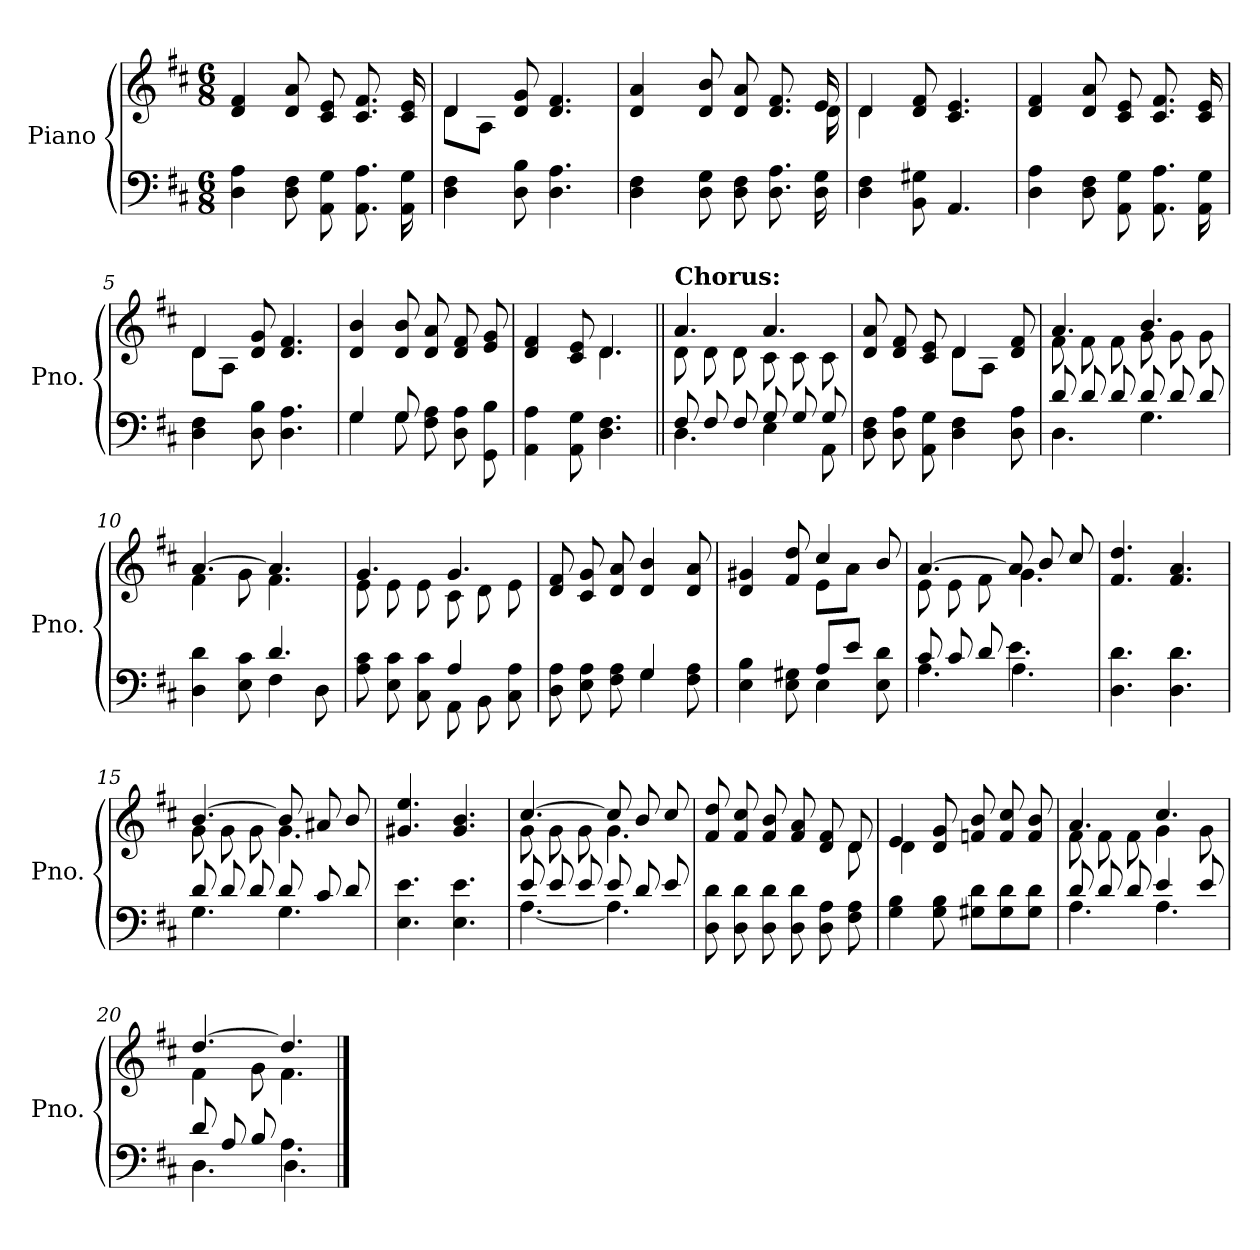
**kern	**kern
*part1	*part1
*staff2	*staff1
*I"Piano	*
*I'Pno.	*
*clefF4	*clefG2
*k[f#c#]	*k[f#c#]
*M6/8	*M6/8
*MM50	*MM50
=1	=1
4D\ 4A\	4d/ 4f#/
8D\ 8F#\	8d/ 8a/
8AA\ 8G\	8c#/ 8e/
8.AA\ 8.A\	8.c#/ 8.f#/
16AA\ 16G\	16c#/ 16e/
=2	=2
*	*^
4D\ 4F#\	4d/	8d\L
.	.	8A\J
8D\ 8B\	8d/ 8g/	2ryy
4.D\ 4.A\	4.d/ 4.f#/	.
=3	=3	=3
4D\ 4F#\	4d/ 4a/	8.ryy
*	*v	*v
8D\ 8G\	8d/ 8b/
8D\ 8F#\	8d/ 8a/
8.D\ 8.A\	8.d/ 8.f#/
*	*^
16D\ 16G\	16e/	16d\
=4	=4	=4
4D\ 4F#\	4d/	4d\
8BB\ 8G#X\	8d/ 8f#/	2ryy
4.AA/	4.c#/ 4.e/	.
*	*v	*v
!!LO:LB:g=z
=4X1	=4X1
4D\ 4A\	4d/ 4f#/
8D\ 8F#\	8d/ 8a/
8AA\ 8G\	8c#/ 8e/
8.AA\ 8.A\	8.c#/ 8.f#/
16AA\ 16G\	16c#/ 16e/
=5	=5
*	*^
4D\ 4F#\	4d/	8d\L
.	.	8A\J
8D\ 8B\	8d/ 8g/	2ryy
4.D\ 4.A\	4.d/ 4.f#/	.
*	*v	*v
=6	=6
*^	*
4G/	4G\	4d/ 4b/
8G/	8G\	8d/ 8b/
8F#\ 8A\	4.ryy	8d/ 8a/
8D\ 8A\	.	8d/ 8f#/
8GG\ 8B\	.	8e/ 8g/
*v	*v	*
=7	=7
*	*^
4AA\ 4A\	4d/ 4f#/	4.ryy
8AA\ 8G\	8c#/ 8e/	.
4.D\ 4.F#\	4.d/	4.d\
!!LO:LB:g=z	!!
=7X2||	=7X2||	=7X2||
*^	*	*
!	!	!LO:TX:a:B:t=Chorus&colon;	!
8F#/	4.D\	4.a/	8d\
8F#/	.	.	8d\
8F#/	.	.	8d\
8G/	4E\	4.a/	8c#\
8G/	.	.	8c#\
8G/	8AA\	.	8c#\
*v	*v	*	*
=8	=8	=8
8D\ 8F#\	8d/ 8a/	4.ryy
8D\ 8A\	8d/ 8f#/	.
8AA\ 8G\	8c#/ 8e/	.
4D\ 4F#\	4d/	8d\L
.	.	8A\J
8D\ 8A\	8d/ 8f#/	8ryy
=9	=9	=9
*^	*	*
8d/	4.D\	4.a/	8f#\
8d/	.	.	8f#\
8d/	.	.	8f#\
8d/	4.G\	4.b/	8g\
8d/	.	.	8g\
8d/	.	.	8g\
=10	=10	=10	=10
4D\ 4d\	4.ryy	[4.a/	4f#\
8E\ 8c#\	.	.	8g\
4.d/	4F#\	4.a/]	4.f#\
.	8D\	.	.
=11	=11	=11	=11
8A\ 8c#\	4.ryy	4.g/	8e\
8E\ 8c#\	.	.	8e\
8C#\ 8c#\	.	.	8e\
4A/	8AA\	4.g/	8c#\
.	8BB\	.	8d\
8C#\ 8A\	8ryy	.	8e\
*	*	*v	*v
!!LO:LB:g=z
=12	=12	=12
8D\ 8A\	4.ryy	8d/ 8f#/
8E\ 8A\	.	8c#/ 8g/
8F#\ 8A\	.	8d/ 8a/
4G/	4G\	4d/ 4b/
8F#\ 8A\	8ryy	8d/ 8a/
=12X3	=12X3	=12X3
*	*	*^
4E\ 4B\	4.ryy	4d/ 4g#X/	4.ryy
8E\ 8G#X\	.	8f#/ 8dd/	.
8A/L	4E\	4cc#/	8e\L
8e/J	.	.	8a\J
8E\ 8d\	8ryy	8b/	8ryy
=13	=13	=13	=13
8c#/	4.A\	[4.a/	8e\
8c#/	.	.	8e\
8d/	.	.	8f#\
4.e\	4.A\	8a/]	4.g\
.	.	8b/	.
.	.	8cc#/	.
*v	*v	*	*
*	*v	*v
=14	=14
4.D\ 4.d\	4.f#/ 4.dd/
4.D\ 4.d\	4.f#/ 4.a/
=15	=15
*^	*^
8d/	4.G\	[4.b/	8g\
8d/	.	.	8g\
8d/	.	.	8g\
8d/	4.G\	8b/]	4.g\
8c#/	.	8a#X/	.
8d/	.	8b/	.
*v	*v	*	*
*	*v	*v
!!LO:LB:g=z
=16	=16
4.E\ 4.e\	4.g#X/ 4.ee/
4.E\ 4.e\	4.g#/ 4.b/
=16X4	=16X4
*^	*^
8e/	[4.A\	[4.cc#/	8g\
8e/	.	.	8g\
8e/	.	.	8g\
8e/	4.A\]	8cc#/]	4.g\
8d/	.	8b/	.
8e/	.	8cc#/	.
*v	*v	*	*
=17	=17	=17
8D\ 8d\	8f#/ 8dd/	8ryy
*	*v	*v
8D\ 8d\	8f#/ 8cc#/
8D\ 8d\	8f#/ 8b/
8D\ 8d\	8f#/ 8a/
8D\ 8A\	8d/ 8f#/
*	*^
8F#\ 8A\	8d/	8d\
=18	=18	=18
4G\ 4B\	4e/	4d\
8G\ 8B\	8d/ 8g/	2ryy
8G#X\ 8d\L	8fn/ 8b/	.
8G#\ 8d\	8f/ 8cc#/	.
8G#\ 8d\J	8f/ 8b/	.
=19	=19	=19
*^	*	*
8d/	4.A\	4.a/	8f#\
8d/	.	.	8f#\
8d/	.	.	8f#\
4e/	4.A\	4.cc#/	4g\
8e/	.	.	8g\
=20	=20	=20	=20
8d/	4.D\	[4.dd/	4f#\
8A/	.	.	.
8B/	.	.	8g\
4.A\	4.D\	4.dd/]	4.f#\
*v	*v	*	*
*	*v	*v
==	==
*-	*-
